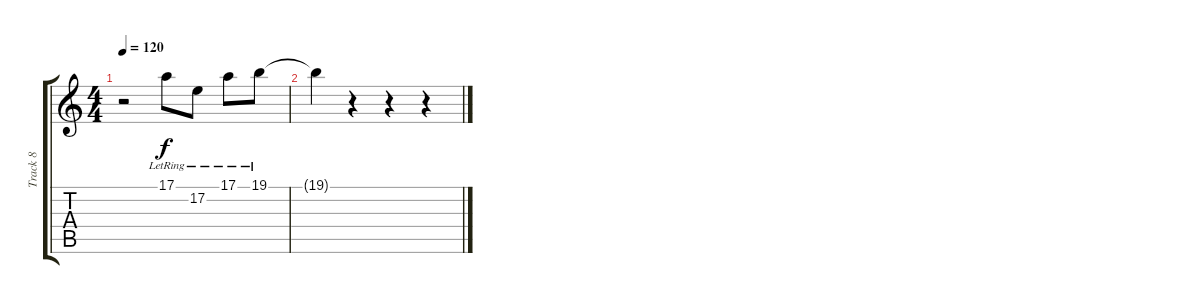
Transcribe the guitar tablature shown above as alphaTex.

\track ("Track 8" "Track 8") {instrument electricgrandpiano}
\staff {score tabs}
\tuning (E4 B3 G3 D3 A2 E2) {hide}
\ts (4 4)
\tempo 120
\clef g2
\ks c
r.2{dy f} 17.1{lr}.8 17.2{lr}.8 17.1{lr}.8 19.1{lr}.8 |
19.1{t}.4 r.4 r.4 r.4
